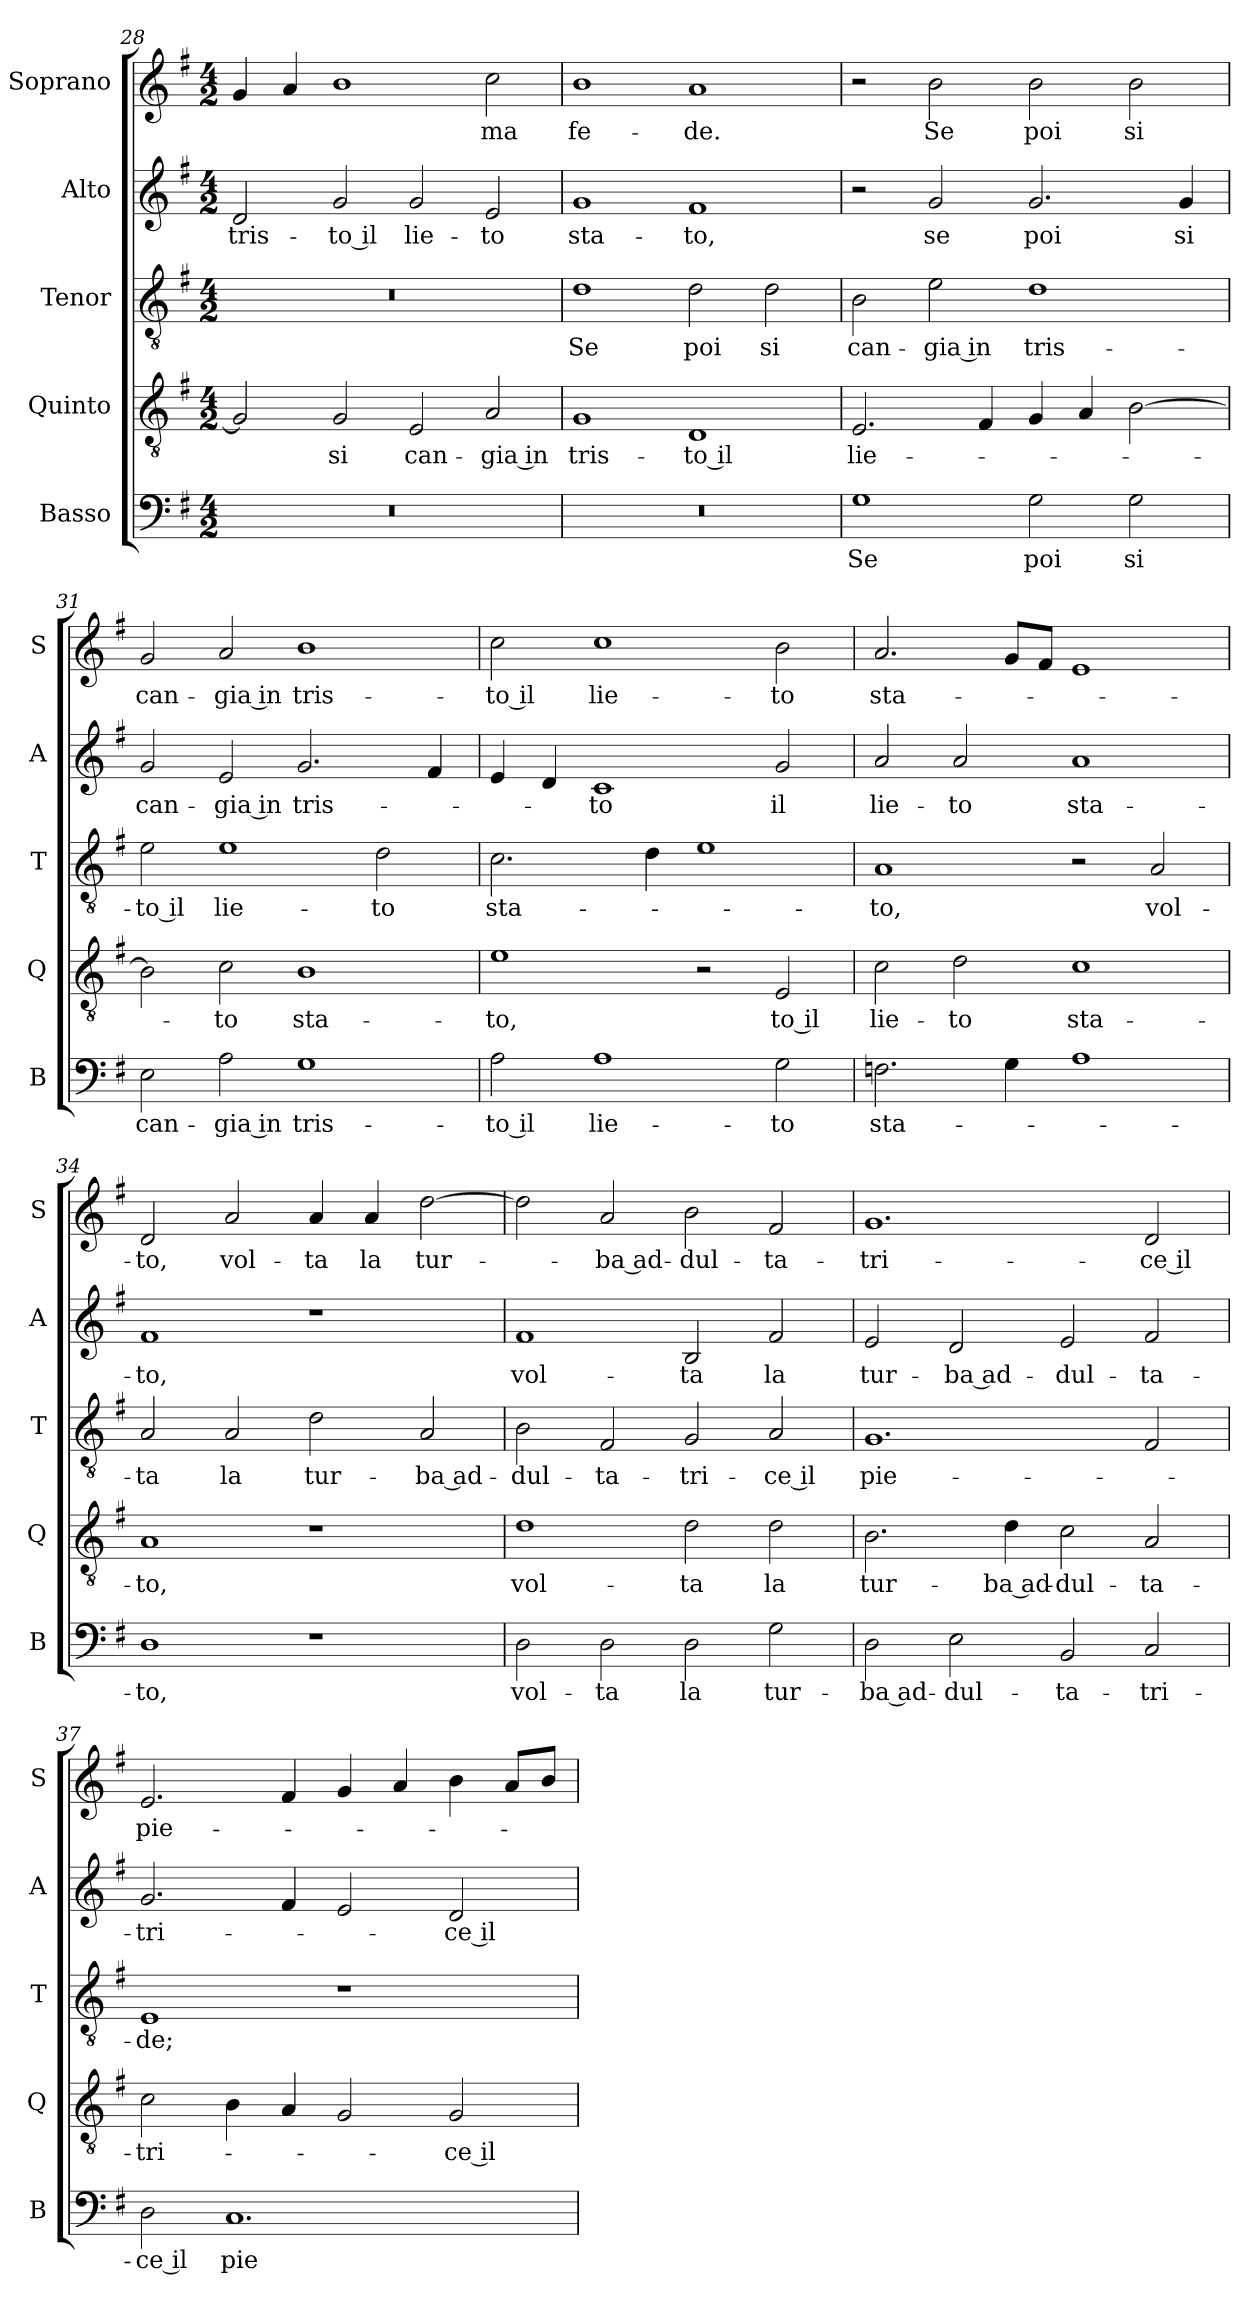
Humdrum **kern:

**kern	**text	**kern	**text	**kern	**text	**kern	**text	**kern	**text
*part5	*part5	*part4	*part4	*part3	*part3	*part2	*part2	*part1	*part1
*staff5	*staff5	*staff4	*staff4	*staff3	*staff3	*staff2	*staff2	*staff1	*staff1
*I"Basso	*	*I"Quinto	*	*I"Tenor	*	*I"Alto	*	*I"Soprano	*
*I'B	*	*I'Q	*	*I'T	*	*I'A	*	*I'S	*
!!LO:LB:g=z
*clefF4	*	*clefGv2	*	*clefGv2	*	*clefG2	*	*clefG2	*
*k[f#]	*	*k[f#]	*	*k[f#]	*	*k[f#]	*	*k[f#]	*
*G:	*	*G:	*	*G:	*	*G:	*	*G:	*
*M4/2	*	*M4/2	*	*M4/2	*	*M4/2	*	*M4/2	*
=28	=28	=28	=28	=28	=28	=28	=28	=28	=28
!	!	!	!	!	!	!	!LO:LY:b	!	!
0r	.	2G/]	.	0r	.	2d/	tris-	4g/	.
.	.	.	.	.	.	.	.	4a/	.
!	!	!	!LO:LY:b	!	!	!	!LO:LY:b	!	!
.	.	2G/	si	.	.	2g/	-to il	1b	.
!	!	!	!LO:LY:b	!	!	!	!LO:LY:b	!	!
.	.	2E/	can-	.	.	2g/	lie-	.	.
!	!	!	!LO:LY:b	!	!	!	!LO:LY:b	!	!LO:LY:b
.	.	2A/	-gia in	.	.	2e/	-to	2cc\	-ma
=29	=29	=29	=29	=29	=29	=29	=29	=29	=29
!	!	!	!LO:LY:b	!	!LO:LY:b	!	!LO:LY:b	!	!LO:LY:b
0r	.	1G	tris-	1d	Se	1g	sta-	1b	fe-
!	!	!	!LO:LY:b	!	!LO:LY:b	!	!LO:LY:b	!	!LO:LY:b
.	.	1D	-to il	2d\	poi	1f#	-to,	1a	-de.
!	!	!	!	!	!LO:LY:b	!	!	!	!
.	.	.	.	2d\	si	.	.	.	.
=30	=30	=30	=30	=30	=30	=30	=30	=30	=30
!	!LO:LY:b	!	!LO:LY:b	!	!LO:LY:b	!	!	!	!
1G	Se	2.E/	lie-	2B\	can-	2r	.	2r	.
!	!	!	!	!	!LO:LY:b	!	!LO:LY:b	!	!LO:LY:b
.	.	.	.	2e\	-gia in	2g/	se	2b\	Se
.	.	4F#/	.	.	.	.	.	.	.
!	!LO:LY:b	!	!	!	!LO:LY:b	!	!LO:LY:b	!	!LO:LY:b
2G\	poi	4G/	.	1d	tris-	2.g/	poi	2b\	poi
.	.	4A/	.	.	.	.	.	.	.
!	!LO:LY:b	!	!	!	!	!	!	!	!LO:LY:b
2G\	si	[2B\	.	.	.	.	.	2b\	si
!	!	!	!	!	!	!	!LO:LY:b	!	!
.	.	.	.	.	.	4g/	si	.	.
!!LO:PB:g=z
=31	=31	=31	=31	=31	=31	=31	=31	=31	=31
!	!LO:LY:b	!	!	!	!LO:LY:b	!	!LO:LY:b	!	!LO:LY:b
2E\	can-	2B\]	.	2e\	-to il	2g/	can-	2g/	can-
!	!LO:LY:b	!	!LO:LY:b	!	!LO:LY:b	!	!LO:LY:b	!	!LO:LY:b
2A\	-gia in	2c\	-to	1e	lie-	2e/	-gia in	2a/	-gia in
!	!LO:LY:b	!	!LO:LY:b	!	!	!	!LO:LY:b	!	!LO:LY:b
1G	tris-	1B	sta-	.	.	2.g/	tris-	1b	tris-
!	!	!	!	!	!LO:LY:b	!	!	!	!
.	.	.	.	2d\	-to	.	.	.	.
.	.	.	.	.	.	4f#/	.	.	.
=32	=32	=32	=32	=32	=32	=32	=32	=32	=32
!	!LO:LY:b	!	!LO:LY:b	!	!LO:LY:b	!	!	!	!LO:LY:b
2A\	-to il	1e	-to,	2.c\	sta-	4e/	.	2cc\	-to il
.	.	.	.	.	.	4d/	.	.	.
!	!LO:LY:b	!	!	!	!	!	!LO:LY:b	!	!LO:LY:b
1A	lie-	.	.	.	.	1c	-to	1cc	lie-
.	.	.	.	4d\	.	.	.	.	.
.	.	2r	.	1e	.	.	.	.	.
!	!LO:LY:b	!	!LO:LY:b	!	!	!	!LO:LY:b	!	!LO:LY:b
2G\	-to	2E/	to il	.	.	2g/	il	2b\	-to
=33	=33	=33	=33	=33	=33	=33	=33	=33	=33
!	!LO:LY:b	!	!LO:LY:b	!	!LO:LY:b	!	!LO:LY:b	!	!LO:LY:b
2.Fn\	sta-	2c\	lie-	1A	-to,	2a/	lie-	2.a/	sta-
!	!	!	!LO:LY:b	!	!	!	!LO:LY:b	!	!
.	.	2d\	-to	.	.	2a/	-to	.	.
4G\	.	.	.	.	.	.	.	8g/L	.
.	.	.	.	.	.	.	.	8f#/J	.
!	!	!	!LO:LY:b	!	!	!	!LO:LY:b	!	!
1A	.	1c	sta-	2r	.	1a	sta-	1e	.
!	!	!	!	!	!LO:LY:b	!	!	!	!
.	.	.	.	2A/	vol-	.	.	.	.
!!LO:LB:g=z
=34	=34	=34	=34	=34	=34	=34	=34	=34	=34
!	!LO:LY:b	!	!LO:LY:b	!	!LO:LY:b	!	!LO:LY:b	!	!LO:LY:b
1D	-to,	1A	-to,	2A/	-ta	1f#	-to,	2d/	-to,
!	!	!	!	!	!LO:LY:b	!	!	!	!LO:LY:b
.	.	.	.	2A/	la	.	.	2a/	vol-
!	!	!	!	!	!LO:LY:b	!	!	!	!LO:LY:b
1r	.	1r	.	2d\	tur-	1r	.	4a/	-ta
!	!	!	!	!	!	!	!	!	!LO:LY:b
.	.	.	.	.	.	.	.	4a/	la
!	!	!	!	!	!LO:LY:b	!	!	!	!LO:LY:b
.	.	.	.	2A/	-ba ad-	.	.	[2dd\	tur-
=35	=35	=35	=35	=35	=35	=35	=35	=35	=35
!	!LO:LY:b	!	!LO:LY:b	!	!LO:LY:b	!	!LO:LY:b	!	!
2D\	vol-	1d	vol-	2B\	-dul-	1f#	vol-	2dd\]	.
!	!LO:LY:b	!	!	!	!LO:LY:b	!	!	!	!LO:LY:b
2D\	-ta	.	.	2F#/	-ta-	.	.	2a/	-ba ad-
!	!LO:LY:b	!	!LO:LY:b	!	!LO:LY:b	!	!LO:LY:b	!	!LO:LY:b
2D\	la	2d\	-ta	2G/	-tri-	2B/	-ta	2b\	-dul-
!	!LO:LY:b	!	!LO:LY:b	!	!LO:LY:b	!	!LO:LY:b	!	!LO:LY:b
2G\	tur-	2d\	la	2A/	-ce il	2f#/	la	2f#/	-ta-
=36	=36	=36	=36	=36	=36	=36	=36	=36	=36
!	!LO:LY:b	!	!LO:LY:b	!	!LO:LY:b	!	!LO:LY:b	!	!LO:LY:b
2D\	-ba ad-	2.B\	tur-	1.G	pie-	2e/	tur-	1.g	-tri-
!	!LO:LY:b	!	!	!	!	!	!LO:LY:b	!	!
2E\	-dul-	.	.	.	.	2d/	-ba ad-	.	.
!	!	!	!LO:LY:b	!	!	!	!	!	!
.	.	4d\	-ba ad-	.	.	.	.	.	.
!	!LO:LY:b	!	!LO:LY:b	!	!	!	!LO:LY:b	!	!
2BB/	-ta-	2c\	-dul-	.	.	2e/	-dul-	.	.
!	!LO:LY:b	!	!LO:LY:b	!	!	!	!LO:LY:b	!	!LO:LY:b
2C/	-tri-	2A/	-ta-	2F#/	.	2f#/	-ta-	2d/	-ce il
!!LO:LB:g=z
=37	=37	=37	=37	=37	=37	=37	=37	=37	=37
!	!LO:LY:b	!	!LO:LY:b	!	!LO:LY:b	!	!LO:LY:b	!	!LO:LY:b
2D\	-ce il	2c\	-tri-	1E	-de;	2.g/	-tri-	2.e/	pie-
!	!LO:LY:b	!	!	!	!	!	!	!	!
1.C	pie-	4B\	.	.	.	.	.	.	.
.	.	4A/	.	.	.	4f#/	.	4f#/	.
.	.	2G/	.	1r	.	2e/	.	4g/	.
.	.	.	.	.	.	.	.	4a/	.
!	!	!	!LO:LY:b	!	!	!	!LO:LY:b	!	!
.	.	2G/	-ce il	.	.	2d/	-ce il	4b\	.
.	.	.	.	.	.	.	.	8a/L	.
.	.	.	.	.	.	.	.	8b/J	.
=	=	=	=	=	=	=	=	=	=
*-	*-	*-	*-	*-	*-	*-	*-	*-	*-
